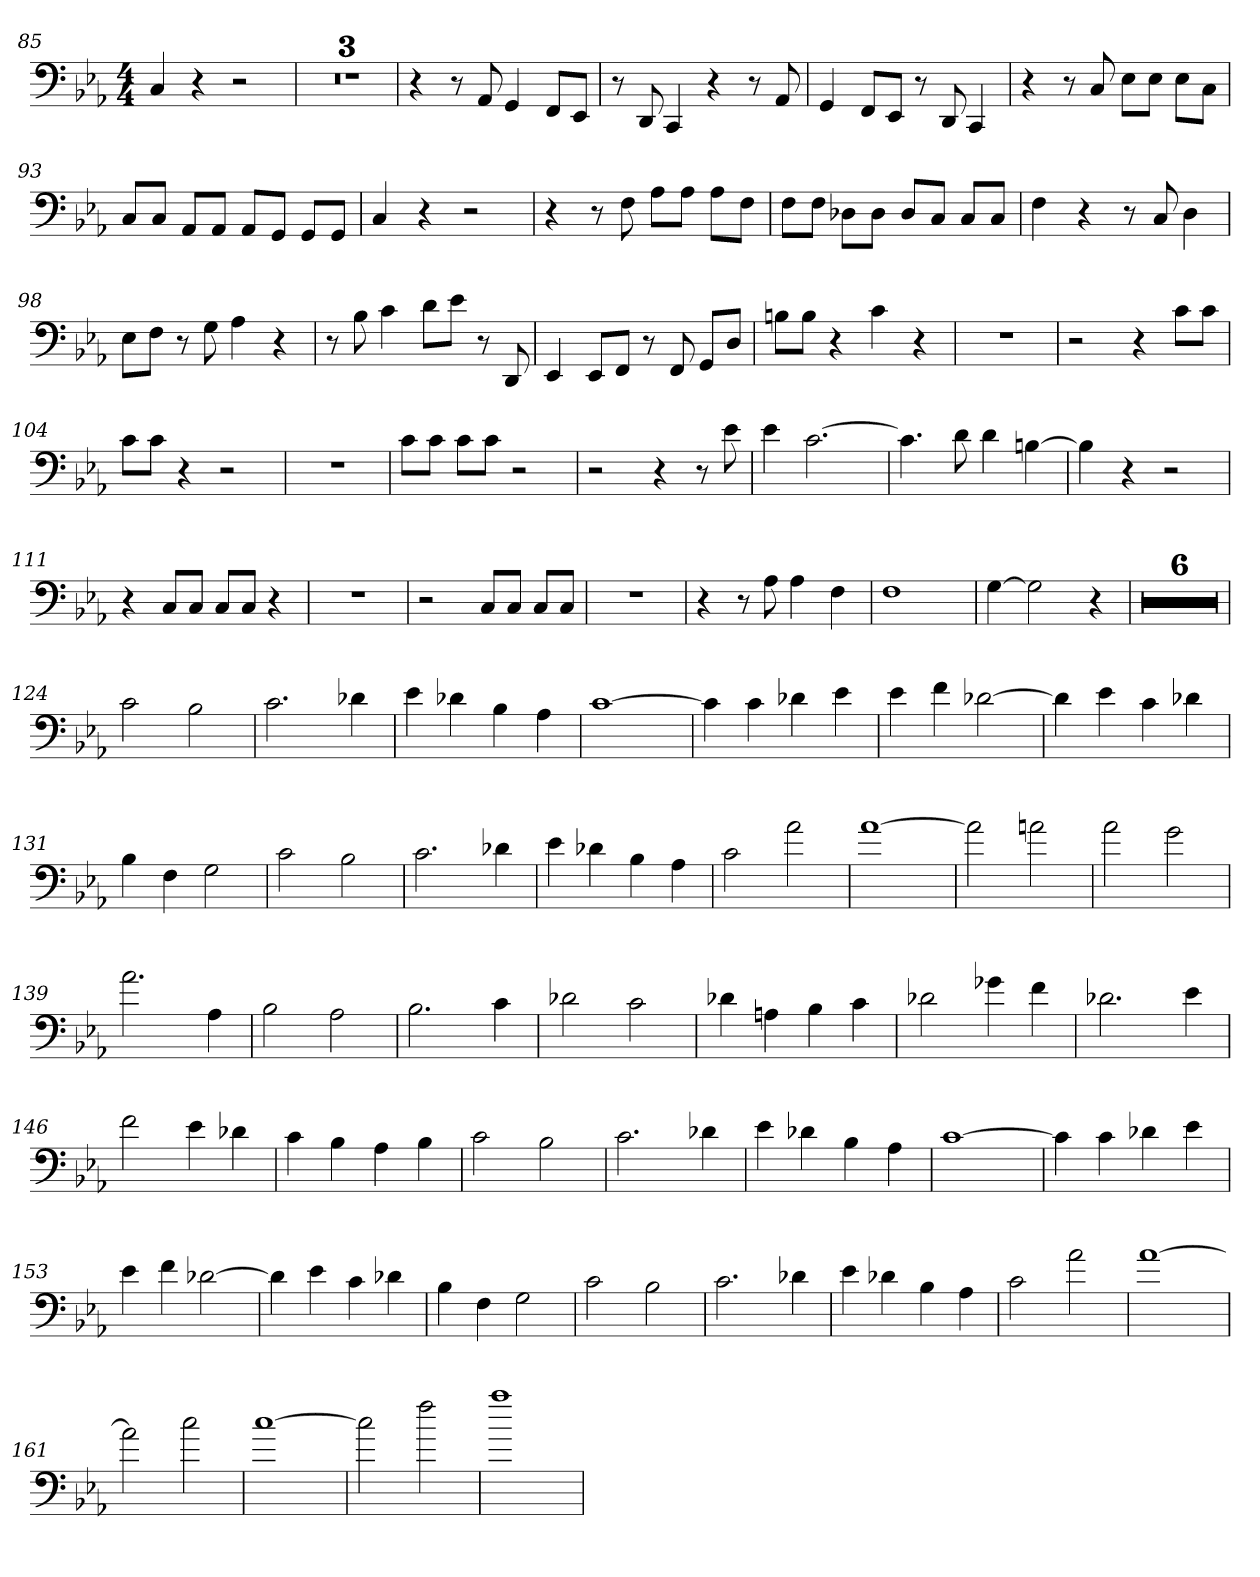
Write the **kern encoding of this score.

**kern
*part1
*staff1
*clefF4
*k[b-e-a-]
*E-:
*M4/4
=85
4C
4r
2r
=86
1r
=87
1r
=88
1r
=89
4r
8r
8AA-
4GG
8FF/L
8EE-/J
=90
8r
8DD
4CC
4r
8r
8AA-
=91
4GG
8FF/L
8EE-/J
8r
8DD
4CC
=92
4r
8r
8C
8E-\L
8E-\J
8E-\L
8C\J
=93
8C/L
8C/J
8AA-/L
8AA-/J
8AA-/L
8GG/J
8GG/L
8GG/J
=94
4C
4r
2r
=95
4r
8r
8F
8A-\L
8A-\J
8A-\L
8F\J
=96
8F\L
8F\J
8D-X\L
8D-\J
8D-/L
8C/J
8C/L
8C/J
=97
4F
4r
8r
8C
4D
=98
8E-\L
8F\J
8r
8G
4A-
4r
=99
8r
8B-
4c
8d\L
8e-\J
8r
8DD
=100
4EE-
8EE-/L
8FF/J
8r
8FF
8GG/L
8D/J
=101
8Bn\L
8B\J
4r
4c
4r
=102
1r
=103
2r
4r
8c\L
8c\J
=104
8c\L
8c\J
4r
2r
=105
1r
=106
8c\L
8c\J
8c\L
8c\J
2r
=107
2r
4r
8r
8e-
=108
4e-
[2.c
=109
4.c]
8d
4d
[4Bn
=110
4B]
4r
2r
=111
4r
8C/L
8C/J
8C/L
8C/J
4r
=112
1r
=113
2r
8C/L
8C/J
8C/L
8C/J
=114
1r
=115
4r
8r
8A-
4A-
4F
=116
1F
=117
[4G
2G]
4r
=118
1r
=119
1r
=120
1r
=121
1r
=122
1r
=123
1r
=124
2c
2B-
=125
2.c
4d-X
=126
4e-
4d-X
4B-
4A-
=127
[1c
=128
4c]
4c
4d-X
4e-
=129
4e-
4f
[2d-X
=130
4d-]
4e-
4c
4d-X
=131
4B-
4F
2G
=132
2c
2B-
=133
2.c
4d-X
=134
4e-
4d-X
4B-
4A-
=135
2c
2a-
=136
[1a-
=137
2a-]
2an
=138
2a-
2g
=139
2.a-
4A-
=140
2B-
2A-
=141
2.B-
4c
=142
2d-X
2c
=143
4d-X
4An
4B-
4c
=144
2d-X
4g-X
4f
=145
2.d-X
4e-
=146
2f
4e-
4d-X
=147
4c
4B-
4A-
4B-
=148
2c
2B-
=149
2.c
4d-X
=150
4e-
4d-X
4B-
4A-
=151
[1c
=152
4c]
4c
4d-X
4e-
=153
4e-
4f
[2d-X
=154
4d-]
4e-
4c
4d-X
=155
4B-
4F
2G
=156
2c
2B-
=157
2.c
4d-X
=158
4e-
4d-X
4B-
4A-
=159
2c
2a-
=160
[1a-
=161
2a-]
2cc
=162
[1cc
=163
2cc]
2ff
=164
1aa-
=
*-
